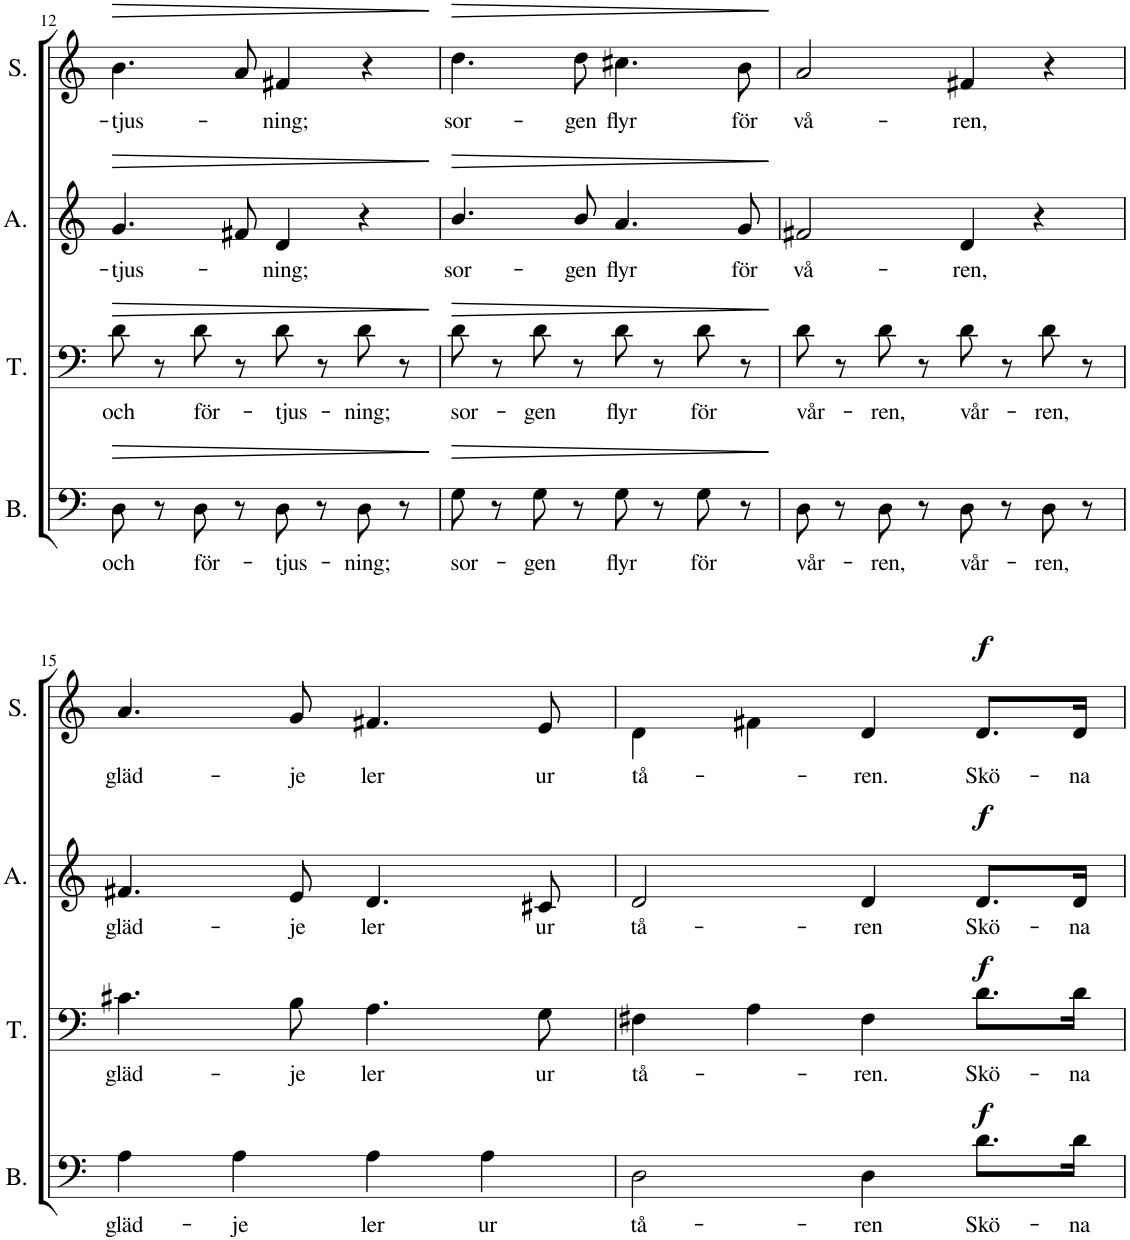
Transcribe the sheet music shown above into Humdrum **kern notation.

**kern	**text	**dynam	**kern	**text	**dynam	**kern	**text	**dynam	**kern	**text	**dynam
*part4	*part4	*part4	*part3	*part3	*part3	*part2	*part2	*part2	*part1	*part1	*part1
*staff4	*staff4	*staff4	*staff3	*staff3	*staff3	*staff2	*staff2	*staff2	*staff1	*staff1	*staff1
*I"Bass	*	*	*I"Tenor	*	*	*I"Alto	*	*	*I"Soprano	*	*
*I'B.	*	*	*I'T.	*	*	*I'A.	*	*	*I'S.	*	*
!!LO:PB:g=z
*clefF4	*	*	*clefF4	*	*	*clefG2	*	*	*clefG2	*	*
*k[]	*	*	*k[]	*	*	*k[]	*	*	*k[]	*	*
*M4/4	*	*	*M4/4	*	*	*M4/4	*	*	*M4/4	*	*
*met(c)	*	*	*met(c)	*	*	*met(c)	*	*	*met(c)	*	*
=12	=12	=12	=12	=12	=12	=12	=12	=12	=12	=12	=12
!	!LO:LY:b	!LO:HP:b	!	!LO:LY:b	!LO:HP:b	!	!LO:LY:b	!LO:HP:b	!	!LO:LY:b	!LO:HP:b
8D\	och	>	8d\	och	>	4.g/	-tjus-	>	4.b\	-tjus-	>
8r	.	.	8r	.	.	.	.	.	.	.	.
!	!LO:LY:b	!	!	!LO:LY:b	!	!	!	!	!	!	!
8D\	för-	.	8d\	för-	.	.	.	.	.	.	.
8r	.	.	8r	.	.	8f#X/	.	.	8a/	.	.
!	!LO:LY:b	!	!	!LO:LY:b	!	!	!LO:LY:b	!	!	!LO:LY:b	!
8D\	-tjus-	.	8d\	-tjus-	.	4d/	-ning;	.	4f#X/	-ning;	.
8r	.	.	8r	.	.	.	.	.	.	.	.
!	!LO:LY:b	!	!	!LO:LY:b	!	!	!	!	!	!	!
8D\	-ning;	.	8d\	-ning;	.	4r	.	.	4r	.	.
8r	.	.	8r	.	.	.	.	.	.	.	.
.	.	]	.	.	]	.	.	]	.	.	]
=13	=13	=13	=13	=13	=13	=13	=13	=13	=13	=13	=13
!	!LO:LY:b	!LO:HP:b	!	!LO:LY:b	!LO:HP:b	!	!LO:LY:b	!LO:HP:b	!	!LO:LY:b	!LO:HP:b
8G\	sor-	>	8d\	sor-	>	4.b/	sor-	>	4.dd\	sor-	>
8r	.	.	8r	.	.	.	.	.	.	.	.
!	!LO:LY:b	!	!	!LO:LY:b	!	!	!	!	!	!	!
8G\	-gen	.	8d\	-gen	.	.	.	.	.	.	.
!	!	!	!	!	!	!	!LO:LY:b	!	!	!LO:LY:b	!
8r	.	.	8r	.	.	8b/	-gen	.	8dd\	-gen	.
!	!LO:LY:b	!	!	!LO:LY:b	!	!	!LO:LY:b	!	!	!LO:LY:b	!
8G\	flyr	.	8d\	flyr	.	4.a/	flyr	.	4.cc#X\	flyr	.
8r	.	.	8r	.	.	.	.	.	.	.	.
!	!LO:LY:b	!	!	!LO:LY:b	!	!	!	!	!	!	!
8G\	för	.	8d\	för	.	.	.	.	.	.	.
!	!	!	!	!	!	!	!LO:LY:b	!	!	!LO:LY:b	!
8r	.	.	8r	.	.	8g/	för	.	8b\	för	.
.	.	]	.	.	]	.	.	]	.	.	]
=14	=14	=14	=14	=14	=14	=14	=14	=14	=14	=14	=14
!	!LO:LY:b	!	!	!LO:LY:b	!	!	!LO:LY:b	!	!	!LO:LY:b	!
8D\	vår-	.	8d\	vår-	.	2f#X/	vå-	.	2a/	vå-	.
8r	.	.	8r	.	.	.	.	.	.	.	.
!	!LO:LY:b	!	!	!LO:LY:b	!	!	!	!	!	!	!
8D\	-ren,	.	8d\	-ren,	.	.	.	.	.	.	.
8r	.	.	8r	.	.	.	.	.	.	.	.
!	!LO:LY:b	!	!	!LO:LY:b	!	!	!LO:LY:b	!	!	!LO:LY:b	!
8D\	vår-	.	8d\	vår-	.	4d/	-ren,	.	4f#X/	-ren,	.
8r	.	.	8r	.	.	.	.	.	.	.	.
!	!LO:LY:b	!	!	!LO:LY:b	!	!	!	!	!	!	!
8D\	-ren,	.	8d\	-ren,	.	4r	.	.	4r	.	.
8r	.	.	8r	.	.	.	.	.	.	.	.
!!LO:LB:g=z
=15	=15	=15	=15	=15	=15	=15	=15	=15	=15	=15	=15
!	!LO:LY:b	!	!	!LO:LY:b	!	!	!LO:LY:b	!	!	!LO:LY:b	!
4A\	gläd-	.	4.c#X\	gläd-	.	4.f#X/	gläd-	.	4.a/	gläd-	.
!	!LO:LY:b	!	!	!	!	!	!	!	!	!	!
4A\	-je	.	.	.	.	.	.	.	.	.	.
!	!	!	!	!LO:LY:b	!	!	!LO:LY:b	!	!	!LO:LY:b	!
.	.	.	8B\	-je	.	8e/	-je	.	8g/	-je	.
!	!LO:LY:b	!	!	!LO:LY:b	!	!	!LO:LY:b	!	!	!LO:LY:b	!
4A\	ler	.	4.A\	ler	.	4.d/	ler	.	4.f#X/	ler	.
!	!LO:LY:b	!	!	!	!	!	!	!	!	!	!
4A\	ur	.	.	.	.	.	.	.	.	.	.
!	!	!	!	!LO:LY:b	!	!	!LO:LY:b	!	!	!LO:LY:b	!
.	.	.	8G\	ur	.	8c#X/	ur	.	8e/	ur	.
=16	=16	=16	=16	=16	=16	=16	=16	=16	=16	=16	=16
!	!LO:LY:b	!	!	!LO:LY:b	!	!	!LO:LY:b	!	!	!LO:LY:b	!
2D\	tå-	.	4F#X\	tå-	.	2d/	tå-	.	4d\	tå-	.
.	.	.	4A\	.	.	.	.	.	4f#X\	.	.
!	!LO:LY:b	!	!	!LO:LY:b	!	!	!LO:LY:b	!	!	!LO:LY:b	!
4D\	-ren	.	4F#\	-ren.	.	4d/	-ren	.	4d/	-ren.	.
!	!LO:LY:b	!LO:DY:a	!	!LO:LY:b	!LO:DY:a	!	!LO:LY:b	!LO:DY:a	!	!LO:LY:b	!LO:DY:a
8.d\L	Skö-	f	8.d\L	Skö-	f	8.d/L	Skö-	f	8.d/L	Skö-	f
!	!LO:LY:b	!	!	!LO:LY:b	!	!	!LO:LY:b	!	!	!LO:LY:b	!
16d\Jk	-na	.	16d\Jk	-na	.	16d/Jk	-na	.	16d/Jk	-na	.
=	=	=	=	=	=	=	=	=	=	=	=
*-	*-	*-	*-	*-	*-	*-	*-	*-	*-	*-	*-
